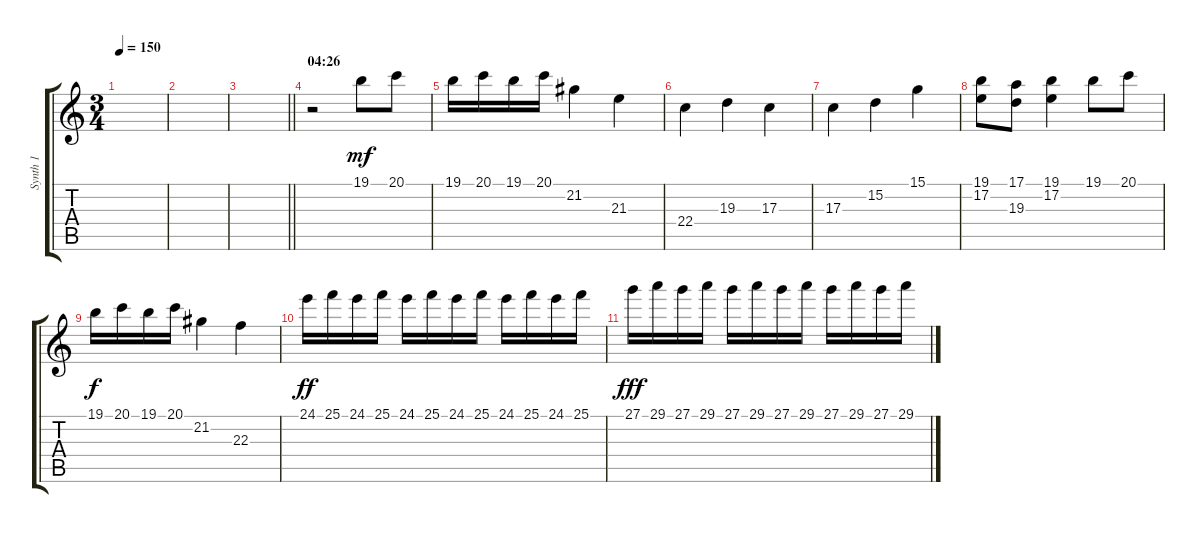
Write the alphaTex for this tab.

\track ("Synth 1" "Synth 1") {instrument stringensemble2}
\staff {score tabs}
\tuning (E4 B3 G3 D3 A2 E2) {hide}
\ts (3 4)
\tempo 150
\clef g2
\ks c
|
|
\barLineRight lightlight
|
\section ("" "04:26")
r.2{volume 16 balance 4 instrument stringensemble1} 19.1.8{dy mf} 20.1.8 |
19.1.16 20.1.16 19.1.16 20.1.16 21.2.4 21.3.4 |
22.4.4 19.3.4 17.3.4 |
17.3.4 15.2.4 15.1.4 |
(19.1 17.2).8 (17.1 19.3).8 (19.1 17.2).4 19.1.8 20.1.8 |
19.1.16{dy f} 20.1.16 19.1.16 20.1.16 21.2.4 22.3.4 |
24.1.16{dy ff} 25.1.16 24.1.16 25.1.16 24.1.16 25.1.16 24.1.16 25.1.16 24.1.16 25.1.16 24.1.16 25.1.16 |
27.1.16{dy fff} 29.1.16 27.1.16 29.1.16 27.1.16 29.1.16 27.1.16 29.1.16 27.1.16 29.1.16 27.1.16 29.1.16
